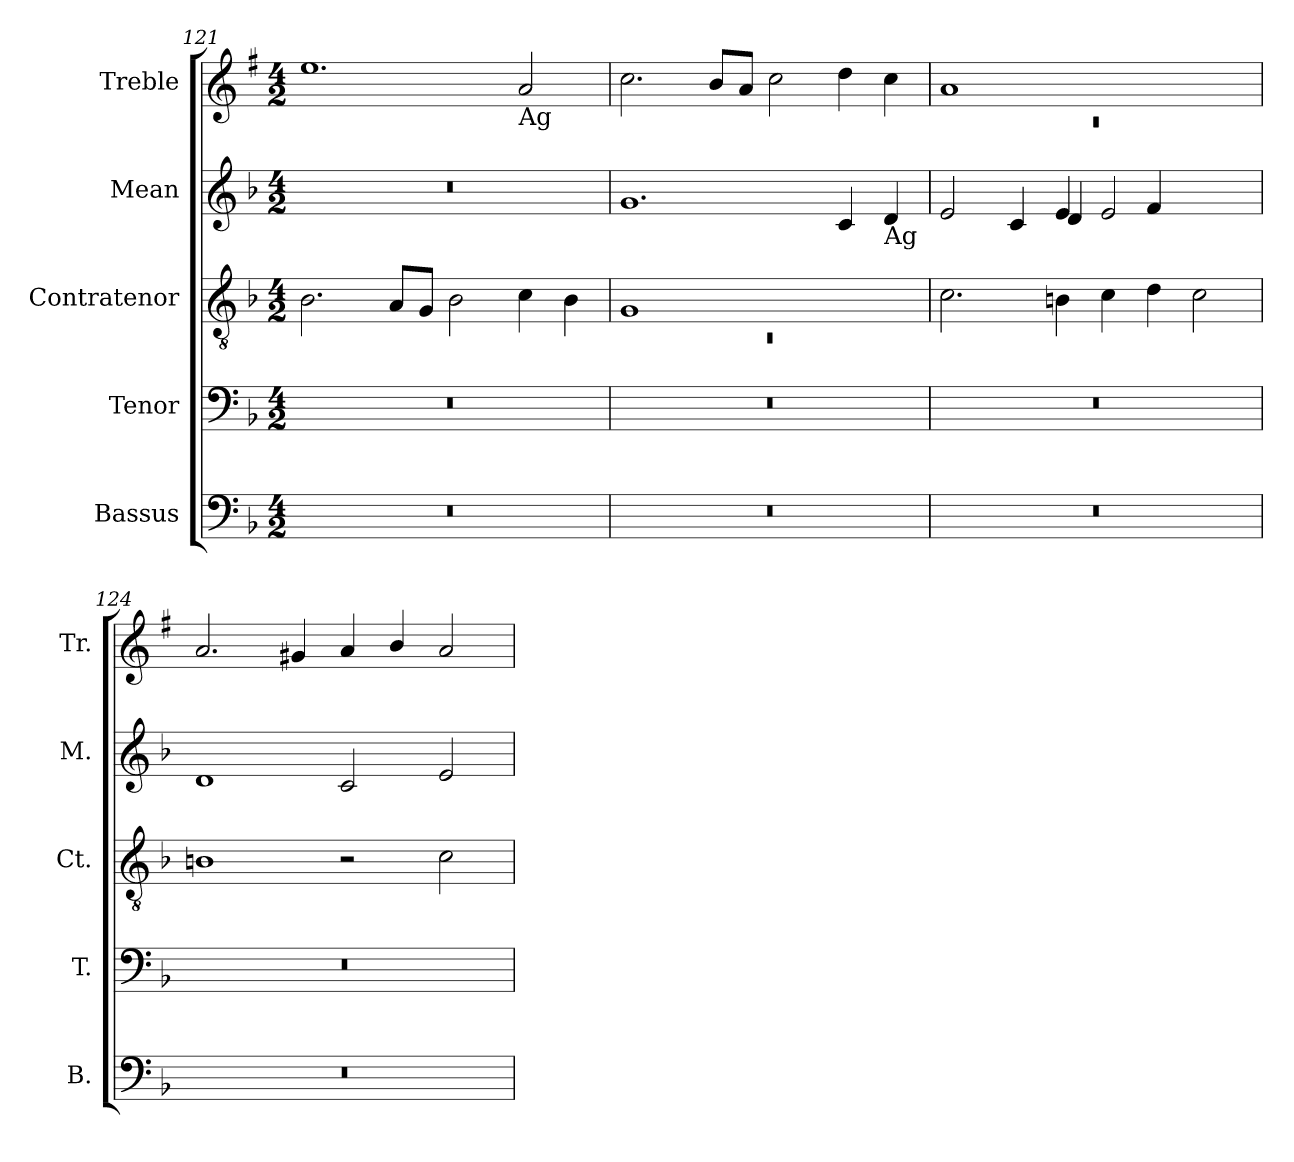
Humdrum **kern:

**kern	**kern	**kern	**kern	**kern
*part5	*part4	*part3	*part2	*part1
*staff5	*staff4	*staff3	*staff2	*staff1
*I"Bassus	*I"Tenor	*I"Contratenor	*I"Mean	*I"Treble
*I'B.	*I'T.	*I'Ct.	*I'M.	*I'Tr.
*clefF4	*clefF4	*clefGv2	*clefG2	*clefG2
*ITrd7c12	*	*	*	*ITrd1c2
*k[b-]	*k[b-]	*k[b-]	*k[b-]	*k[b-]
*F:	*F:	*F:	*F:	*F:
*M4/2	*M4/2	*M4/2	*M4/2	*M4/2
=121	=121	=121	=121	=121
0r	0r	2.B-\	0r	1.dd
.	.	8A/L	.	.
.	.	8G/J	.	.
.	.	2B-\	.	.
!	!	!	!	!LO:TX:b:t=Ag
.	.	4c\	.	2g/
.	.	4B-\	.	.
=122	=122	=122	=122	=122
*	*	*^	*	*
!	!	!	!LO:N:vis=1	!	!
0r	0r	1G	0rC	1.g	2.b-\
.	.	.	.	.	8a/L
.	.	.	.	.	8g/J
.	.	1ryy	.	.	2b-\
.	.	.	.	4c/	4cc\
!	!	!	!	!LO:TX:b:t=Ag	!
.	.	.	.	4d/	4b-\
*	*	*v	*v	*	*
=123	=123	=123	=123	=123
*	*	*	*^	*^
*	*	*	*	*^	*	*
!	!	!	!	!	!	!	!LO:N:vis=1
0r	0r	2.c\	2e/	2.ryy	1ryy	1g	0rc
.	.	.	4c/	.	.	.	.
.	.	4Bn\	4e/	4d/	.	.	.
.	.	4c\	2e/	2ryy	4ryy	1ryy	.
.	.	4d\	.	.	4f/	.	.
.	.	2c\	2ryy	2ryy	2ryy	.	.
*	*	*	*v	*v	*v	*	*
*	*	*	*	*v	*v
=124	=124	=124	=124	=124
0r	0r	1B>	1d	2.g/
.	.	.	.	4f#X/
.	.	2r	2c/	4g/
.	.	.	.	4a/
.	.	2c\	2e/	2g/
=	=	=	=	=
*-	*-	*-	*-	*-
